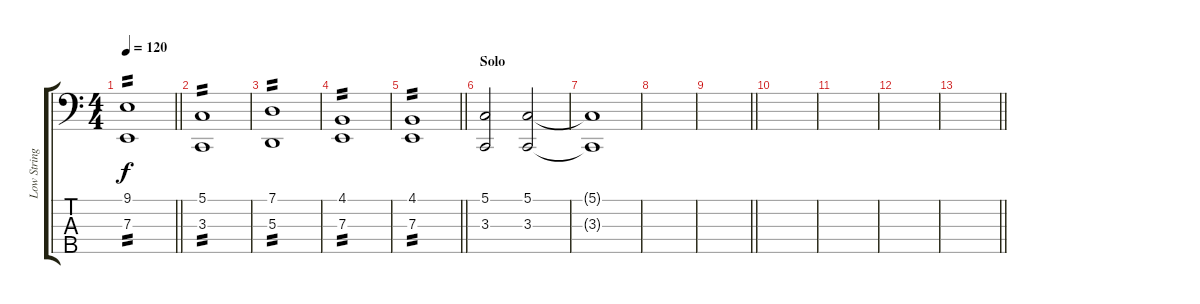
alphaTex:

\track ("Low Strings Standard" "Low String") {instrument stringensemble1}
\staff {score tabs}
\tuning (G2 D2 A1 E1 B0) {hide}
\ts (4 4)
\tempo 120
\clef f4
\barLineRight lightlight
\ks c
(9.1 7.3).1{tp 2 dy f} |
(5.1 3.3).1{tp 2} |
(7.1 5.3).1{tp 2} |
(4.1 7.3).1{tp 2} |
\barLineRight lightlight
(4.1 7.3).1{tp 2} |
\section ("" "Solo")
(5.1 3.3).2 (5.1 3.3).2{volume 0} |
(5.1{t} 3.3{t}).1 |
|
\barLineRight lightlight
|
|
|
|
\barLineRight lightlight
